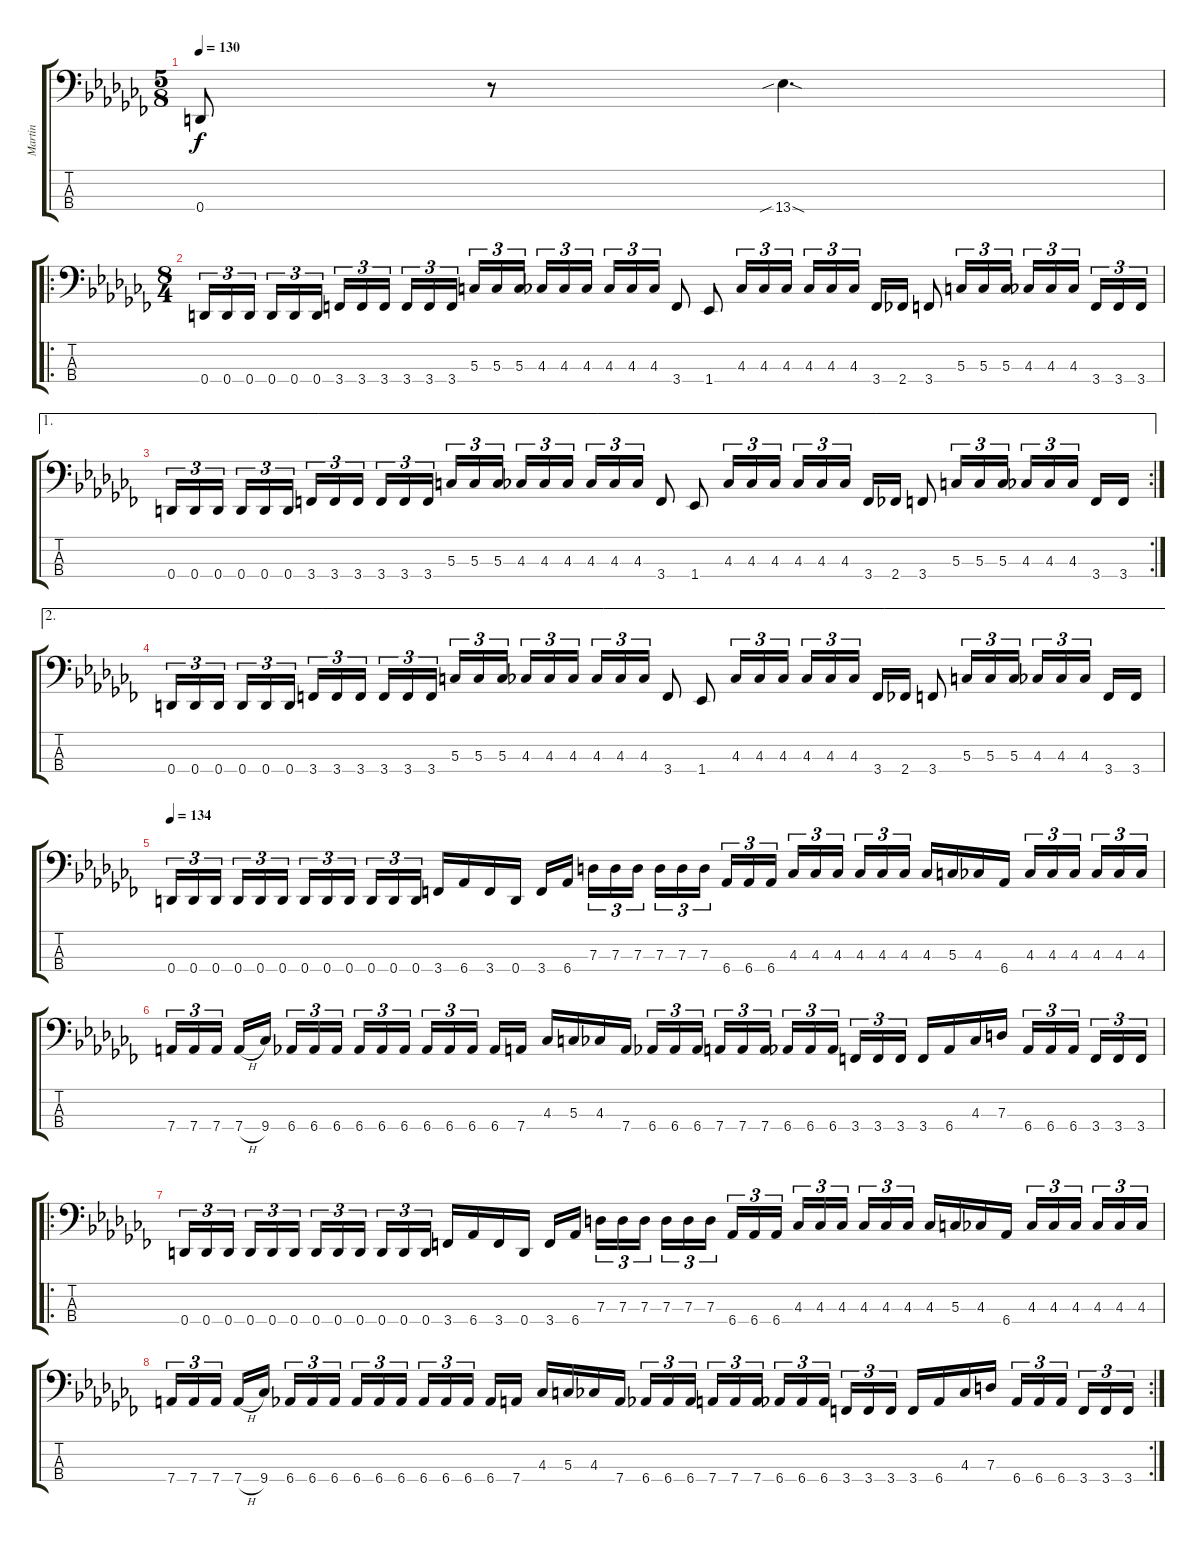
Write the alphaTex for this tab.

\track ("Martin" "Martin") {instrument electricbassfinger}
\staff {score tabs}
\tuning (F2 C2 G1 D1) {hide}
\ts (5 8)
\tempo 130
\clef f4
\ks cb
0.4.8{dy f} r.8 13.4{sib sod}.4{d} |
\ro
\ts (8 4)
0.4.16{tu (3 2)} 0.4.16{tu (3 2)} 0.4.16{tu (3 2) beam splitsecondary} 0.4.16{tu (3 2)} 0.4.16{tu (3 2)} 0.4.16{tu (3 2)} 3.4.16{tu (3 2)} 3.4.16{tu (3 2)} 3.4.16{tu (3 2) beam splitsecondary} 3.4.16{tu (3 2)} 3.4.16{tu (3 2)} 3.4.16{tu (3 2)} 5.3.16{tu (3 2)} 5.3.16{tu (3 2)} 5.3.16{tu (3 2) beam splitsecondary} 4.3.16{tu (3 2)} 4.3.16{tu (3 2)} 4.3.16{tu (3 2)} 4.3.16{tu (3 2)} 4.3.16{tu (3 2)} 4.3.16{tu (3 2)} 3.4.8 1.4.8 4.3.16{tu (3 2)} 4.3.16{tu (3 2)} 4.3.16{tu (3 2)} 4.3.16{tu (3 2)} 4.3.16{tu (3 2)} 4.3.16{tu (3 2) beam splitsecondary} 3.4.16 2.4.16 3.4.8 5.3.16{tu (3 2)} 5.3.16{tu (3 2)} 5.3.16{tu (3 2)} 4.3.16{tu (3 2)} 4.3.16{tu (3 2)} 4.3.16{tu (3 2) beam splitsecondary} 3.4.16{tu (3 2)} 3.4.16{tu (3 2)} 3.4.16{tu (3 2)} |
\ae 1
\rc 2
0.4.16{tu (3 2)} 0.4.16{tu (3 2)} 0.4.16{tu (3 2) beam splitsecondary} 0.4.16{tu (3 2)} 0.4.16{tu (3 2)} 0.4.16{tu (3 2)} 3.4.16{tu (3 2)} 3.4.16{tu (3 2)} 3.4.16{tu (3 2) beam splitsecondary} 3.4.16{tu (3 2)} 3.4.16{tu (3 2)} 3.4.16{tu (3 2)} 5.3.16{tu (3 2)} 5.3.16{tu (3 2)} 5.3.16{tu (3 2) beam splitsecondary} 4.3.16{tu (3 2)} 4.3.16{tu (3 2)} 4.3.16{tu (3 2)} 4.3.16{tu (3 2)} 4.3.16{tu (3 2)} 4.3.16{tu (3 2)} 3.4.8 1.4.8 4.3.16{tu (3 2)} 4.3.16{tu (3 2)} 4.3.16{tu (3 2)} 4.3.16{tu (3 2)} 4.3.16{tu (3 2)} 4.3.16{tu (3 2) beam splitsecondary} 3.4.16 2.4.16 3.4.8 5.3.16{tu (3 2)} 5.3.16{tu (3 2)} 5.3.16{tu (3 2)} 4.3.16{tu (3 2)} 4.3.16{tu (3 2)} 4.3.16{tu (3 2) beam splitsecondary} 3.4.16 3.4.16 |
\ae 2
0.4.16{tu (3 2)} 0.4.16{tu (3 2)} 0.4.16{tu (3 2) beam splitsecondary} 0.4.16{tu (3 2)} 0.4.16{tu (3 2)} 0.4.16{tu (3 2)} 3.4.16{tu (3 2)} 3.4.16{tu (3 2)} 3.4.16{tu (3 2) beam splitsecondary} 3.4.16{tu (3 2)} 3.4.16{tu (3 2)} 3.4.16{tu (3 2)} 5.3.16{tu (3 2)} 5.3.16{tu (3 2)} 5.3.16{tu (3 2) beam splitsecondary} 4.3.16{tu (3 2)} 4.3.16{tu (3 2)} 4.3.16{tu (3 2)} 4.3.16{tu (3 2)} 4.3.16{tu (3 2)} 4.3.16{tu (3 2)} 3.4.8 1.4.8 4.3.16{tu (3 2)} 4.3.16{tu (3 2)} 4.3.16{tu (3 2)} 4.3.16{tu (3 2)} 4.3.16{tu (3 2)} 4.3.16{tu (3 2) beam splitsecondary} 3.4.16 2.4.16 3.4.8 5.3.16{tu (3 2)} 5.3.16{tu (3 2)} 5.3.16{tu (3 2)} 4.3.16{tu (3 2)} 4.3.16{tu (3 2)} 4.3.16{tu (3 2) beam splitsecondary} 3.4.16 3.4.16 |
\tempo 134
0.4.16{tu (3 2)} 0.4.16{tu (3 2)} 0.4.16{tu (3 2) beam splitsecondary} 0.4.16{tu (3 2)} 0.4.16{tu (3 2)} 0.4.16{tu (3 2)} 0.4.16{tu (3 2)} 0.4.16{tu (3 2)} 0.4.16{tu (3 2) beam splitsecondary} 0.4.16{tu (3 2)} 0.4.16{tu (3 2)} 0.4.16{tu (3 2)} 3.4.16 6.4.16 3.4.16 0.4.16 3.4.16 6.4.16{beam splitsecondary} 7.3.16{tu (3 2)} 7.3.16{tu (3 2)} 7.3.16{tu (3 2)} 7.3.16{tu (3 2)} 7.3.16{tu (3 2)} 7.3.16{tu (3 2) beam splitsecondary} 6.4.16{tu (3 2)} 6.4.16{tu (3 2)} 6.4.16{tu (3 2)} 4.3.16{tu (3 2)} 4.3.16{tu (3 2)} 4.3.16{tu (3 2) beam splitsecondary} 4.3.16{tu (3 2)} 4.3.16{tu (3 2)} 4.3.16{tu (3 2)} 4.3.16 5.3.16 4.3.16 6.4.16 4.3.16{tu (3 2)} 4.3.16{tu (3 2)} 4.3.16{tu (3 2) beam splitsecondary} 4.3.16{tu (3 2)} 4.3.16{tu (3 2)} 4.3.16{tu (3 2)} |
7.4.16{tu (3 2)} 7.4.16{tu (3 2)} 7.4.16{tu (3 2) beam splitsecondary} 7.4{h}.16 9.4.16 6.4.16{tu (3 2)} 6.4.16{tu (3 2)} 6.4.16{tu (3 2) beam splitsecondary} 6.4.16{tu (3 2)} 6.4.16{tu (3 2)} 6.4.16{tu (3 2)} 6.4.16{tu (3 2)} 6.4.16{tu (3 2)} 6.4.16{tu (3 2) beam splitsecondary} 6.4.16 7.4.16 4.3.16 5.3.16 4.3.16 7.4.16 6.4.16{tu (3 2)} 6.4.16{tu (3 2)} 6.4.16{tu (3 2) beam splitsecondary} 7.4.16{tu (3 2)} 7.4.16{tu (3 2)} 7.4.16{tu (3 2)} 6.4.16{tu (3 2)} 6.4.16{tu (3 2)} 6.4.16{tu (3 2) beam splitsecondary} 3.4.16{tu (3 2)} 3.4.16{tu (3 2)} 3.4.16{tu (3 2)} 3.4.16 6.4.16 4.3.16 7.3.16 6.4.16{tu (3 2)} 6.4.16{tu (3 2)} 6.4.16{tu (3 2) beam splitsecondary} 3.4.16{tu (3 2)} 3.4.16{tu (3 2)} 3.4.16{tu (3 2)} |
\ro
0.4.16{tu (3 2)} 0.4.16{tu (3 2)} 0.4.16{tu (3 2) beam splitsecondary} 0.4.16{tu (3 2)} 0.4.16{tu (3 2)} 0.4.16{tu (3 2)} 0.4.16{tu (3 2)} 0.4.16{tu (3 2)} 0.4.16{tu (3 2) beam splitsecondary} 0.4.16{tu (3 2)} 0.4.16{tu (3 2)} 0.4.16{tu (3 2)} 3.4.16 6.4.16 3.4.16 0.4.16 3.4.16 6.4.16{beam splitsecondary} 7.3.16{tu (3 2)} 7.3.16{tu (3 2)} 7.3.16{tu (3 2)} 7.3.16{tu (3 2)} 7.3.16{tu (3 2)} 7.3.16{tu (3 2) beam splitsecondary} 6.4.16{tu (3 2)} 6.4.16{tu (3 2)} 6.4.16{tu (3 2)} 4.3.16{tu (3 2)} 4.3.16{tu (3 2)} 4.3.16{tu (3 2) beam splitsecondary} 4.3.16{tu (3 2)} 4.3.16{tu (3 2)} 4.3.16{tu (3 2)} 4.3.16 5.3.16 4.3.16 6.4.16 4.3.16{tu (3 2)} 4.3.16{tu (3 2)} 4.3.16{tu (3 2) beam splitsecondary} 4.3.16{tu (3 2)} 4.3.16{tu (3 2)} 4.3.16{tu (3 2)} |
\rc 2
7.4.16{tu (3 2)} 7.4.16{tu (3 2)} 7.4.16{tu (3 2) beam splitsecondary} 7.4{h}.16 9.4.16 6.4.16{tu (3 2)} 6.4.16{tu (3 2)} 6.4.16{tu (3 2) beam splitsecondary} 6.4.16{tu (3 2)} 6.4.16{tu (3 2)} 6.4.16{tu (3 2)} 6.4.16{tu (3 2)} 6.4.16{tu (3 2)} 6.4.16{tu (3 2) beam splitsecondary} 6.4.16 7.4.16 4.3.16 5.3.16 4.3.16 7.4.16 6.4.16{tu (3 2)} 6.4.16{tu (3 2)} 6.4.16{tu (3 2) beam splitsecondary} 7.4.16{tu (3 2)} 7.4.16{tu (3 2)} 7.4.16{tu (3 2)} 6.4.16{tu (3 2)} 6.4.16{tu (3 2)} 6.4.16{tu (3 2) beam splitsecondary} 3.4.16{tu (3 2)} 3.4.16{tu (3 2)} 3.4.16{tu (3 2)} 3.4.16 6.4.16 4.3.16 7.3.16 6.4.16{tu (3 2)} 6.4.16{tu (3 2)} 6.4.16{tu (3 2) beam splitsecondary} 3.4.16{tu (3 2)} 3.4.16{tu (3 2)} 3.4.16{tu (3 2)}
